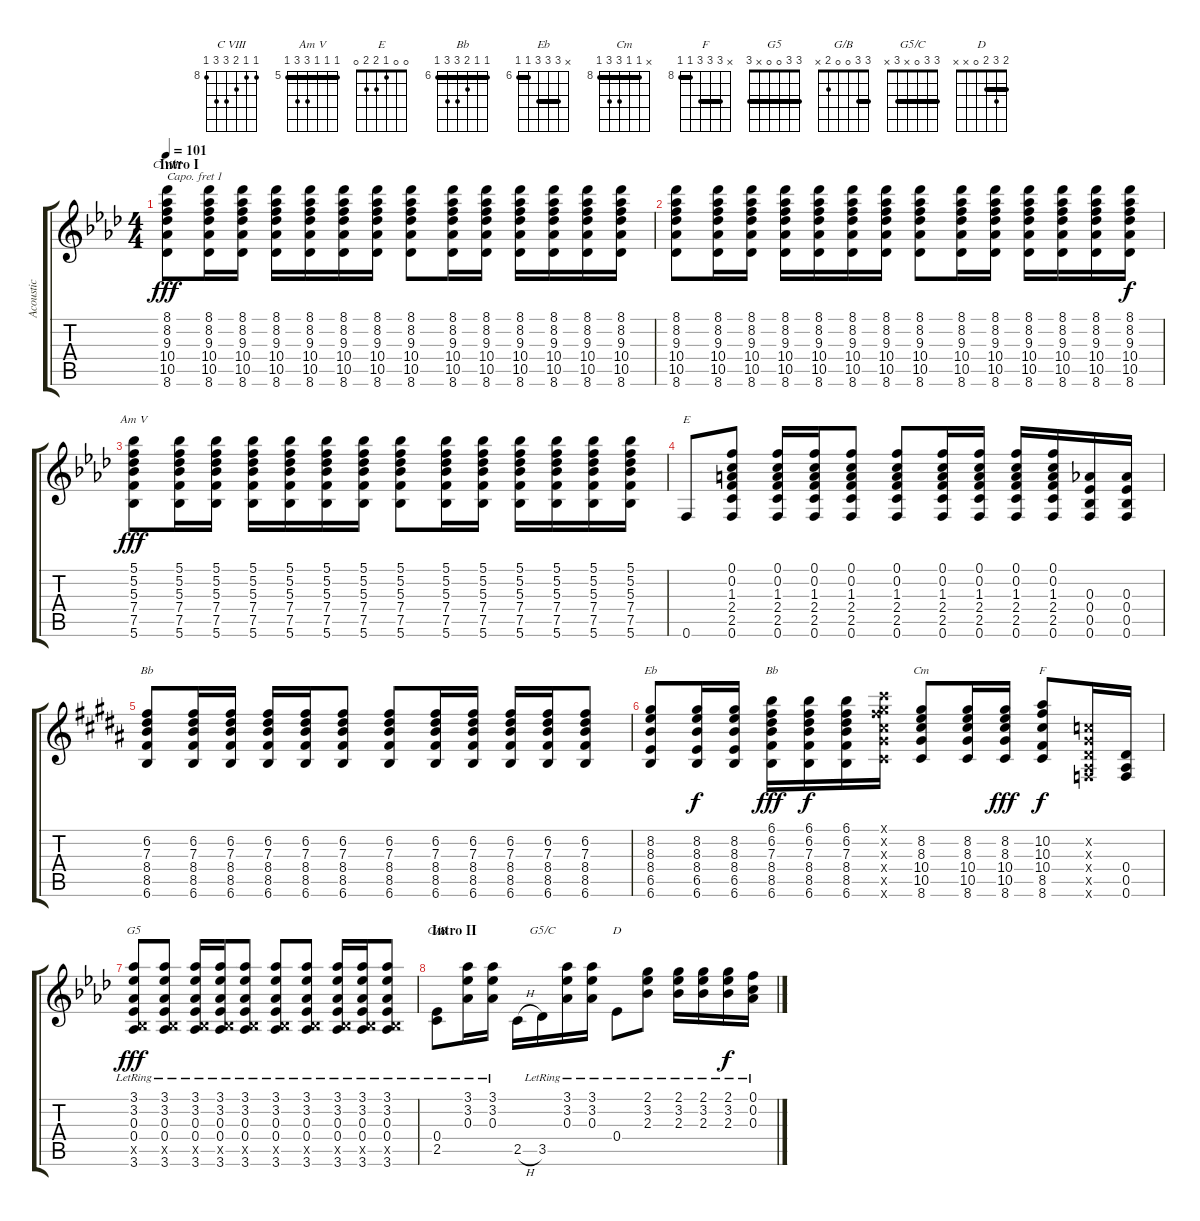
\track ("Acoustic" "Acoustic") {instrument acousticguitarsteel}
\staff {score tabs}
\capo 1
\tuning (E4 B3 G3 D3 A2 E2) {hide}
\chord ("C VIII" 8 8 9 10 10 8) {firstfret 8}
\chord ("Am V" 5 5 5 7 7 5) {firstfret 5 barre 5}
\chord ("E" 0 0 1 2 2 0)
\chord ("Bb" x 6 7 8 8 6) {firstfret 6 barre 6}
\chord ("Eb" x 8 8 8 6 6) {firstfret 6 barre (6 8)}
\chord ("Bb" 6 6 7 8 8 6) {firstfret 6 barre 6}
\chord ("Cm" x 8 8 10 10 8) {firstfret 8 barre 8}
\chord ("F" x 10 10 10 8 8) {firstfret 8 barre (8 10)}
\chord ("G5" 3 3 0 0 x 3) {barre 3}
\chord ("G/B" 3 3 0 0 2 x) {barre 3}
\chord ("G5/C" 3 3 0 x 3 x) {barre 3}
\chord ("D" 2 3 2 0 x x) {barre 2}
\ts (4 4)
\section ("" "Intro I")
\tempo 101
\clef g2
\ks ab
(8.1 8.2 9.3 10.4 10.5 8.6).8{ch "C VIII" dy fff instrument acousticguitarsteel} (8.1 8.2 9.3 10.4 10.5 8.6).16 (8.1 8.2 9.3 10.4 10.5 8.6).16 (8.1 8.2 9.3 10.4 10.5 8.6).16 (8.1 8.2 9.3 10.4 10.5 8.6).16 (8.1 8.2 9.3 10.4 10.5 8.6).16 (8.1 8.2 9.3 10.4 10.5 8.6).16 (8.1 8.2 9.3 10.4 10.5 8.6).8 (8.1 8.2 9.3 10.4 10.5 8.6).16 (8.1 8.2 9.3 10.4 10.5 8.6).16 (8.1 8.2 9.3 10.4 10.5 8.6).16 (8.1 8.2 9.3 10.4 10.5 8.6).16 (8.1 8.2 9.3 10.4 10.5 8.6).16 (8.1 8.2 9.3 10.4 10.5 8.6).16 |
(8.1 8.2 9.3 10.4 10.5 8.6).8 (8.1 8.2 9.3 10.4 10.5 8.6).16 (8.1 8.2 9.3 10.4 10.5 8.6).16 (8.1 8.2 9.3 10.4 10.5 8.6).16 (8.1 8.2 9.3 10.4 10.5 8.6).16 (8.1 8.2 9.3 10.4 10.5 8.6).16 (8.1 8.2 9.3 10.4 10.5 8.6).16 (8.1 8.2 9.3 10.4 10.5 8.6).8 (8.1 8.2 9.3 10.4 10.5 8.6).16 (8.1 8.2 9.3 10.4 10.5 8.6).16 (8.1 8.2 9.3 10.4 10.5 8.6).16 (8.1 8.2 9.3 10.4 10.5 8.6).16 (8.1 8.2 9.3 10.4 10.5 8.6).16 (8.1 8.2 9.3 10.4 10.5 8.6).16{dy f} |
(5.1 5.2 5.3 7.4 7.5 5.6).8{ch "Am V" dy fff} (5.1 5.2 5.3 7.4 7.5 5.6).16 (5.1 5.2 5.3 7.4 7.5 5.6).16 (5.1 5.2 5.3 7.4 7.5 5.6).16 (5.1 5.2 5.3 7.4 7.5 5.6).16 (5.1 5.2 5.3 7.4 7.5 5.6).16 (5.1 5.2 5.3 7.4 7.5 5.6).16 (5.1 5.2 5.3 7.4 7.5 5.6).8 (5.1 5.2 5.3 7.4 7.5 5.6).16 (5.1 5.2 5.3 7.4 7.5 5.6).16 (5.1 5.2 5.3 7.4 7.5 5.6).16 (5.1 5.2 5.3 7.4 7.5 5.6).16 (5.1 5.2 5.3 7.4 7.5 5.6).16 (5.1 5.2 5.3 7.4 7.5 5.6).16 |
0.6.8{ch "E"} (0.1 0.2 1.3 2.4 2.5 0.6).8 (0.1 0.2 1.3 2.4 2.5 0.6).16 (0.1 0.2 1.3 2.4 2.5 0.6).16 (0.1 0.2 1.3 2.4 2.5 0.6).8 (0.1 0.2 1.3 2.4 2.5 0.6).8 (0.1 0.2 1.3 2.4 2.5 0.6).16 (0.1 0.2 1.3 2.4 2.5 0.6).16 (0.1 0.2 1.3 2.4 2.5 0.6).16 (0.1 0.2 1.3 2.4 2.5 0.6).16 (0.3 0.4 0.5 0.6).16 (0.3 0.4 0.5 0.6).16 |
\ks b
(6.2 7.3 8.4 8.5 6.6).8{ch "Bb"} (6.2 7.3 8.4 8.5 6.6).16 (6.2 7.3 8.4 8.5 6.6).16 (6.2 7.3 8.4 8.5 6.6).16 (6.2 7.3 8.4 8.5 6.6).16 (6.2 7.3 8.4 8.5 6.6).8 (6.2 7.3 8.4 8.5 6.6).8 (6.2 7.3 8.4 8.5 6.6).16 (6.2 7.3 8.4 8.5 6.6).16 (6.2 7.3 8.4 8.5 6.6).16 (6.2 7.3 8.4 8.5 6.6).16 (6.2 7.3 8.4 8.5 6.6).8 |
(8.2 8.3 8.4 6.5 6.6).8{ch "Eb"} (8.2 8.3 8.4 6.5 6.6).16{dy f} (8.2 8.3 8.4 6.5 6.6).16 (6.1 6.2 7.3 8.4 8.5 6.6).16{ch "Bb" dy fff} (6.1 6.2 7.3 8.4 8.5 6.6).16{dy f} (6.1 6.2 7.3 8.4 8.5 6.6).16 (8.1{x} 8.2{x} 10.3{x} 10.4{x} 10.5{x} 8.6{x}).16 (8.2 8.3 10.4 10.5 8.6).8{ch "Cm"} (8.2 8.3 10.4 10.5 8.6).16 (8.2 8.3 10.4 10.5 8.6).16{dy fff} (10.2 10.3 10.4 8.5 8.6).8{ch "F" dy f} (0.2{x} 0.3{x} 0.4{x} 0.5{x} 0.6{x}).16 (0.4 0.5 0.6).16 |
\ks ab
(3.1{lr} 3.2{lr} 0.3{lr} 0.4{lr} 0.5{x} 3.6{lr}).8{ch "G5" dy fff} (3.1{lr} 3.2{lr} 0.3{lr} 0.4{lr} 0.5{x} 3.6{lr}).8 (3.1{lr} 3.2{lr} 0.3{lr} 0.4{lr} 0.5{x} 3.6{lr}).16 (3.1{lr} 3.2{lr} 0.3{lr} 0.4{lr} 0.5{x} 3.6{lr}).16 (3.1{lr} 3.2{lr} 0.3{lr} 0.4{lr} 0.5{x} 3.6{lr}).8 (3.1{lr} 3.2{lr} 0.3{lr} 0.4{lr} 0.5{x} 3.6{lr}).8 (3.1{lr} 3.2{lr} 0.3{lr} 0.4{lr} 0.5{x} 3.6{lr}).8 (3.1{lr} 3.2{lr} 0.3{lr} 0.4{lr} 0.5{x} 3.6{lr}).16 (3.1{lr} 3.2{lr} 0.3{lr} 0.4{lr} 0.5{x} 3.6{lr}).16 (3.1{lr} 3.2{lr} 0.3{lr} 0.4{lr} 0.5{x} 3.6{lr}).8 |
\section ("" "Intro II")
(0.4{lr} 2.5{lr}).8{ch "G/B"} (3.1{lr} 3.2{lr} 0.3{lr}).16 (3.1{lr} 3.2{lr} 0.3{lr}).16 2.5{h}.16 3.5{lr}.16{ch "G5/C"} (3.1{lr} 3.2{lr} 0.3{lr}).16 (3.1{lr} 3.2{lr} 0.3{lr}).16 0.4{lr}.8{ch "D"} (2.1{lr} 3.2{lr} 2.3{lr}).8 (2.1{lr} 3.2{lr} 2.3{lr}).16 (2.1{lr} 3.2{lr} 2.3{lr}).16 (2.1{lr} 3.2{lr} 2.3{lr}).16{dy f} (0.1{lr} 0.2{lr} 0.3{lr}).16
